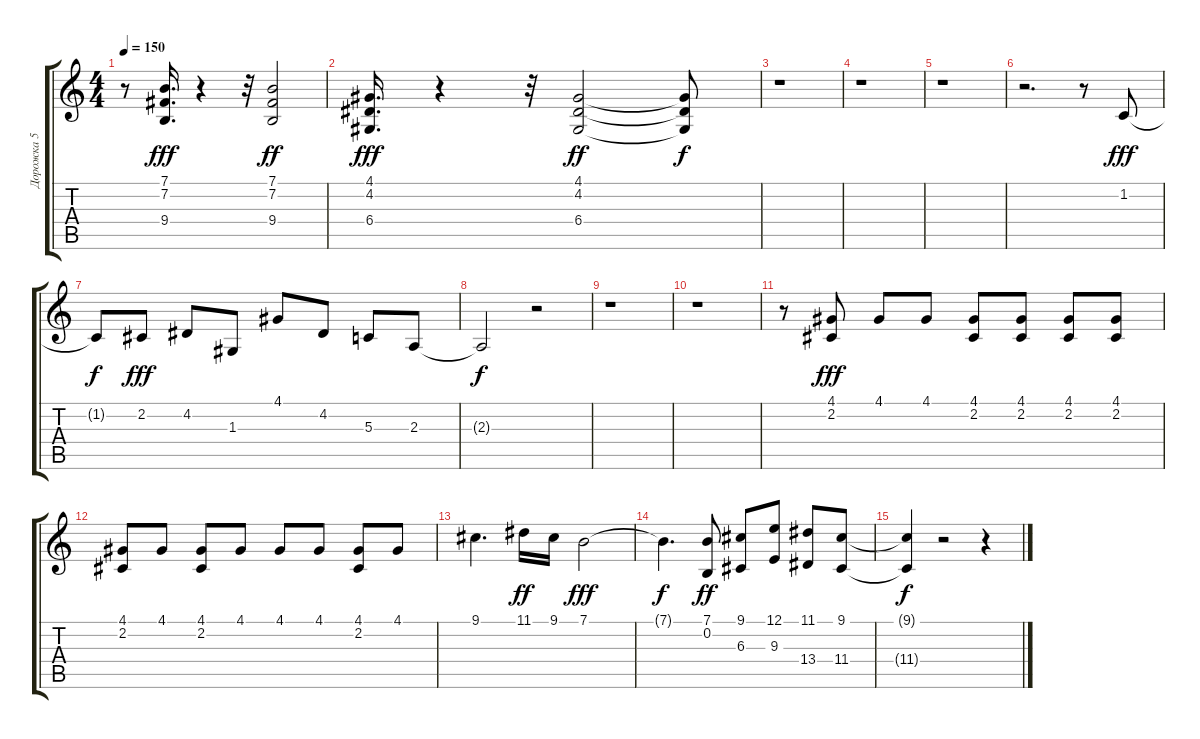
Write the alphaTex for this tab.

\track ("Дорожка 5" "Дорожка 5") {instrument acousticgrandpiano}
\staff {score tabs}
\tuning (E4 B3 G3 D3 A2 E2) {hide}
\ts (4 4)
\tempo 150
\clef g2
\ks c
r.8{dy f} (7.1 7.2 9.4).16{d dy fff} r.4 r.32 (7.1 7.2 9.4).2{dy ff} |
(4.1 4.2 6.4).16{d dy fff} r.4 r.32 (4.1 4.2 6.4).2{dy ff} (4.1{t} 4.2{t} 6.4{t}).8{dy f} |
r.1 |
r.1 |
r.1 |
r.2{d} r.8 1.2.8{dy fff} |
1.2{t}.8{dy f} 2.2.8{dy fff} 4.2.8 1.3.8 4.1.8 4.2.8 5.3.8 2.3.8 |
2.3{t}.2{dy f} r.2 |
r.1 |
r.1 |
r.8 (4.1 2.2).8{dy fff} 4.1.8 4.1.8 (4.1 2.2).8 (4.1 2.2).8 (4.1 2.2).8 (4.1 2.2).8 |
(4.1 2.2).8 4.1.8 (4.1 2.2).8 4.1.8 4.1.8 4.1.8 (4.1 2.2).8 4.1.8 |
9.1.4{d} 11.1.16{dy ff} 9.1.16 7.1.2{dy fff} |
7.1{t}.4{d dy f} (7.1 0.2).8{dy ff} (9.1 6.3).8 (12.1 9.3).8 (11.1 13.4).8 (9.1 11.4).8 |
(9.1{t} 11.4{t}).4{dy f} r.2 r.4
